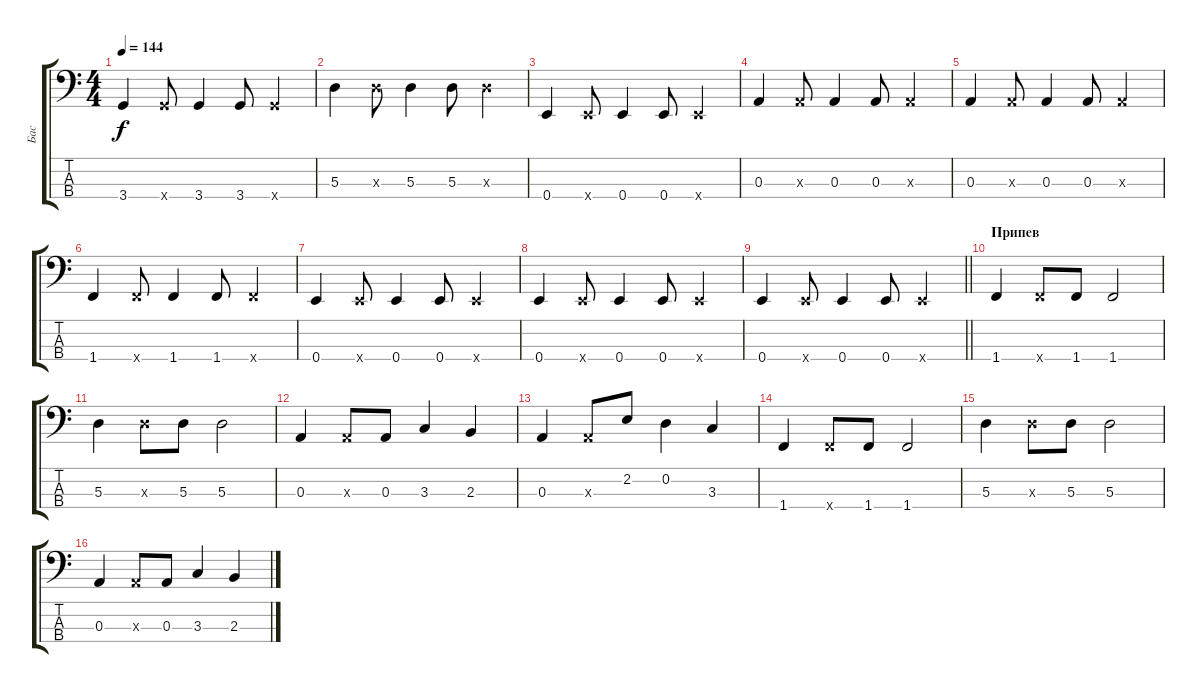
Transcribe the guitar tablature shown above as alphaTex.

\track ("Бас" "Бас") {instrument electricbassfinger}
\staff {score tabs}
\tuning (G2 D2 A1 E1) {hide}
\ts (4 4)
\tempo 144
\clef f4
\ks c
3.4.4{dy f} 3.4{x}.8 3.4.4 3.4.8 3.4{x}.4 |
5.3.4 5.3{x}.8 5.3.4 5.3.8 5.3{x}.4 |
0.4.4 0.4{x}.8 0.4.4 0.4.8 0.4{x}.4 |
0.3.4 0.3{x}.8 0.3.4 0.3.8 0.3{x}.4 |
0.3.4 0.3{x}.8 0.3.4 0.3.8 0.3{x}.4 |
1.4.4 1.4{x}.8 1.4.4 1.4.8 1.4{x}.4 |
0.4.4 0.4{x}.8 0.4.4 0.4.8 0.4{x}.4 |
0.4.4 0.4{x}.8 0.4.4 0.4.8 0.4{x}.4 |
\barLineRight lightlight
0.4.4 0.4{x}.8 0.4.4 0.4.8 0.4{x}.4 |
\section ("" "Припев")
1.4.4 1.4{x}.8 1.4.8 1.4.2 |
5.3.4 5.3{x}.8 5.3.8 5.3.2 |
0.3.4 0.3{x}.8 0.3.8 3.3.4 2.3.4 |
0.3.4 0.3{x}.8 2.2.8 0.2.4 3.3.4 |
1.4.4 1.4{x}.8 1.4.8 1.4.2 |
5.3.4 5.3{x}.8 5.3.8 5.3.2 |
0.3.4 0.3{x}.8 0.3.8 3.3.4 2.3.4
